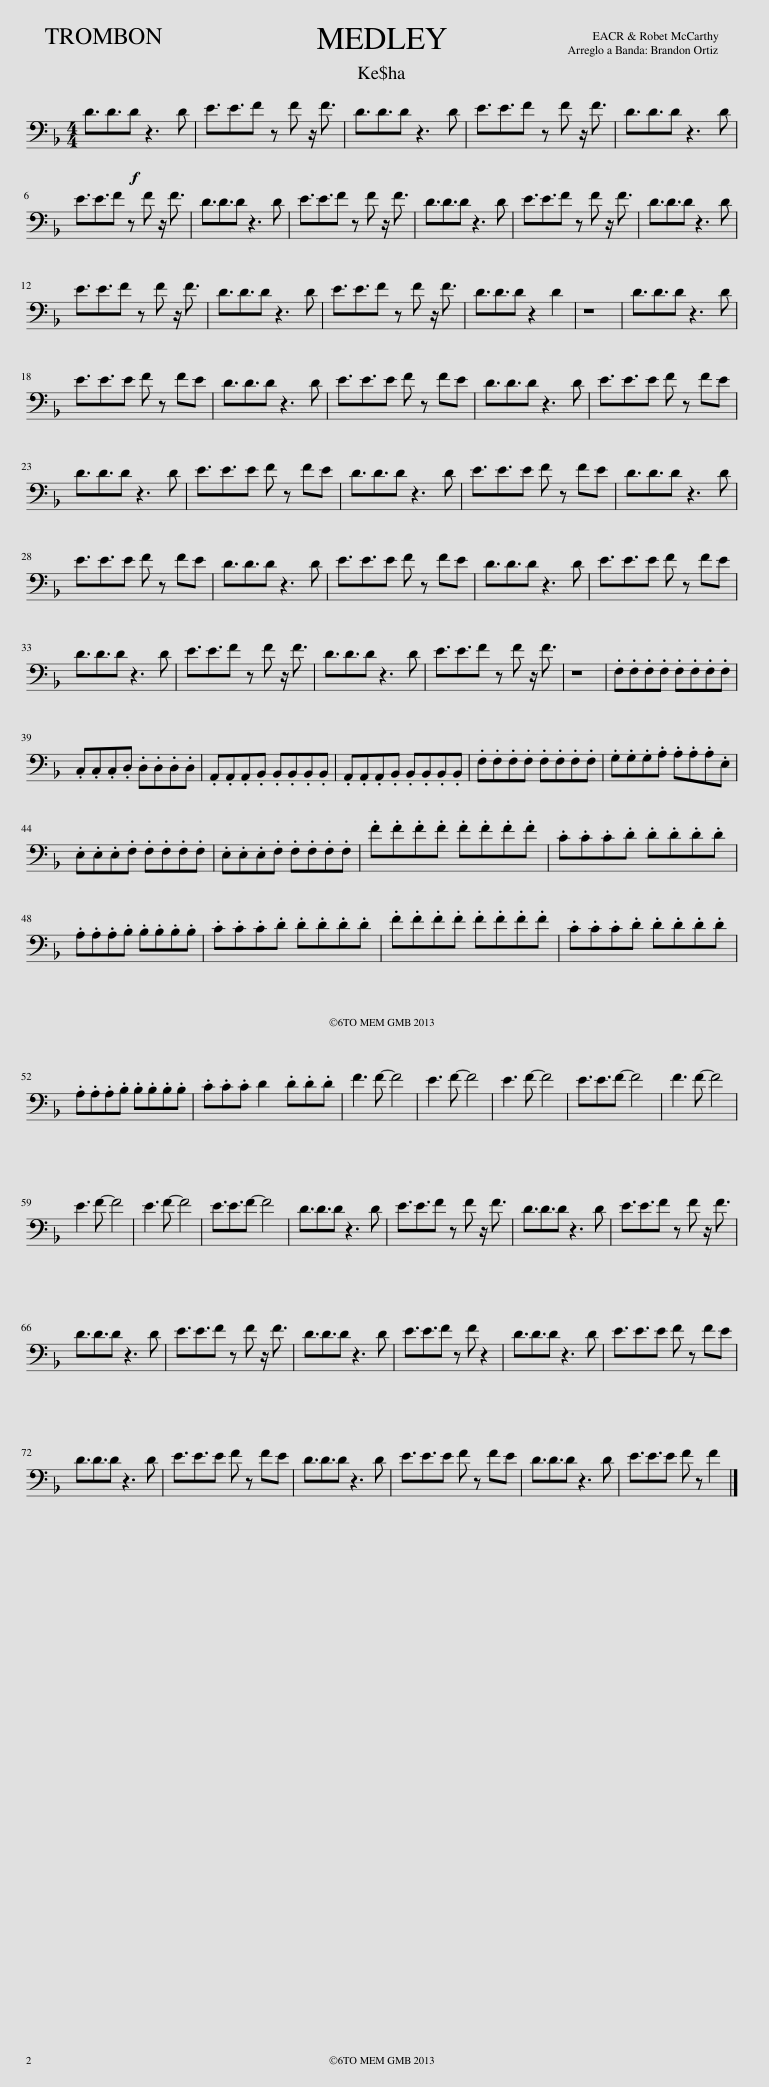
X:1
L:1/8
M:4/4
I:linebreak $
K:F
V:1 bass
V:1
!f! D3/2D3/2D z3 D | E3/2E3/2F z F z/ F3/2 | D3/2D3/2D z3 D | E3/2E3/2F z F z/ F3/2 | D3/2D3/2D z3 D |$ %5
 E3/2E3/2F z F z/ F3/2 | D3/2D3/2D z3 D | E3/2E3/2F z F z/ F3/2 | D3/2D3/2D z3 D | E3/2E3/2F z F z/ F3/2 | %10
 D3/2D3/2D z3 D |$ E3/2E3/2F z F z/ F3/2 | D3/2D3/2D z3 D | E3/2E3/2F z F z/ F3/2 | D3/2D3/2D z2 D2 | %15
 z8 | D3/2D3/2D z3 D |$ E3/2E3/2E F z FE | D3/2D3/2D z3 D | E3/2E3/2E F z FE | %20
 D3/2D3/2D z3 D | E3/2E3/2E F z FE |$ D3/2D3/2D z3 D | E3/2E3/2E F z FE | D3/2D3/2D z3 D | %25
 E3/2E3/2E F z FE | D3/2D3/2D z3 D |$ E3/2E3/2E F z FE | D3/2D3/2D z3 D | E3/2E3/2E F z FE | %30
 D3/2D3/2D z3 D | E3/2E3/2E F z FE |$ D3/2D3/2D z3 D | E3/2E3/2F z F z/ F3/2 | D3/2D3/2D z3 D | %35
 E3/2E3/2F z F z/ F3/2 | z8 | .F,.F,.F,.F, .F,.F,.F,.F, |$ .C,.C,.C,.D, .D,.D,.D,.D, | .A,,.A,,.A,,.B,, .B,,.B,,.B,,.B,, | %40
 .A,,.A,,.A,,.B,, .B,,.B,,.B,,.B,, | .F,.F,.F,.F, .F,.F,.F,.F, | .G,.G,.G,.A, .A,.A,.A,.E, |$ .E,.E,.E,.F, .F,.F,.F,.F, | .E,.E,.E,.F, .F,.F,.F,.F, | %45
 .F.F.F.F .F.F.F.F | .C.C.C.D .D.D.D.D |$ .A,.A,.A,.B, .B,.B,.B,.B, | .C.C.C.D .D.D.D.D | .F.F.F.F .F.F.F.F | %50
 .C.C.C.D .D.D.D.D |$ .A,.A,.A,.B, .B,.B,.B,.B, | .C.C.C D2 .D.D.D | F3 F- F4 | E3 F- F4 | %55
 E3 F- F4 | E3/2E3/2F- F4 | F3 F- F4 |$ E3 F- F4 | E3 F- F4 | %60
 E3/2E3/2F- F4 | D3/2D3/2D z3 D | E3/2E3/2F z F z/ F3/2 | D3/2D3/2D z3 D | E3/2E3/2F z F z/ F3/2 |$ %65
 D3/2D3/2D z3 D | E3/2E3/2F z F z/ F3/2 | D3/2D3/2D z3 D | E3/2E3/2F z F z2 | D3/2D3/2D z3 D | %70
 E3/2E3/2E F z FE |$ D3/2D3/2D z3 D | E3/2E3/2E F z FE | D3/2D3/2D z3 D | E3/2E3/2E F z FE | %75
 D3/2D3/2D z3 D | E3/2E3/2E F z F2 |] %77
